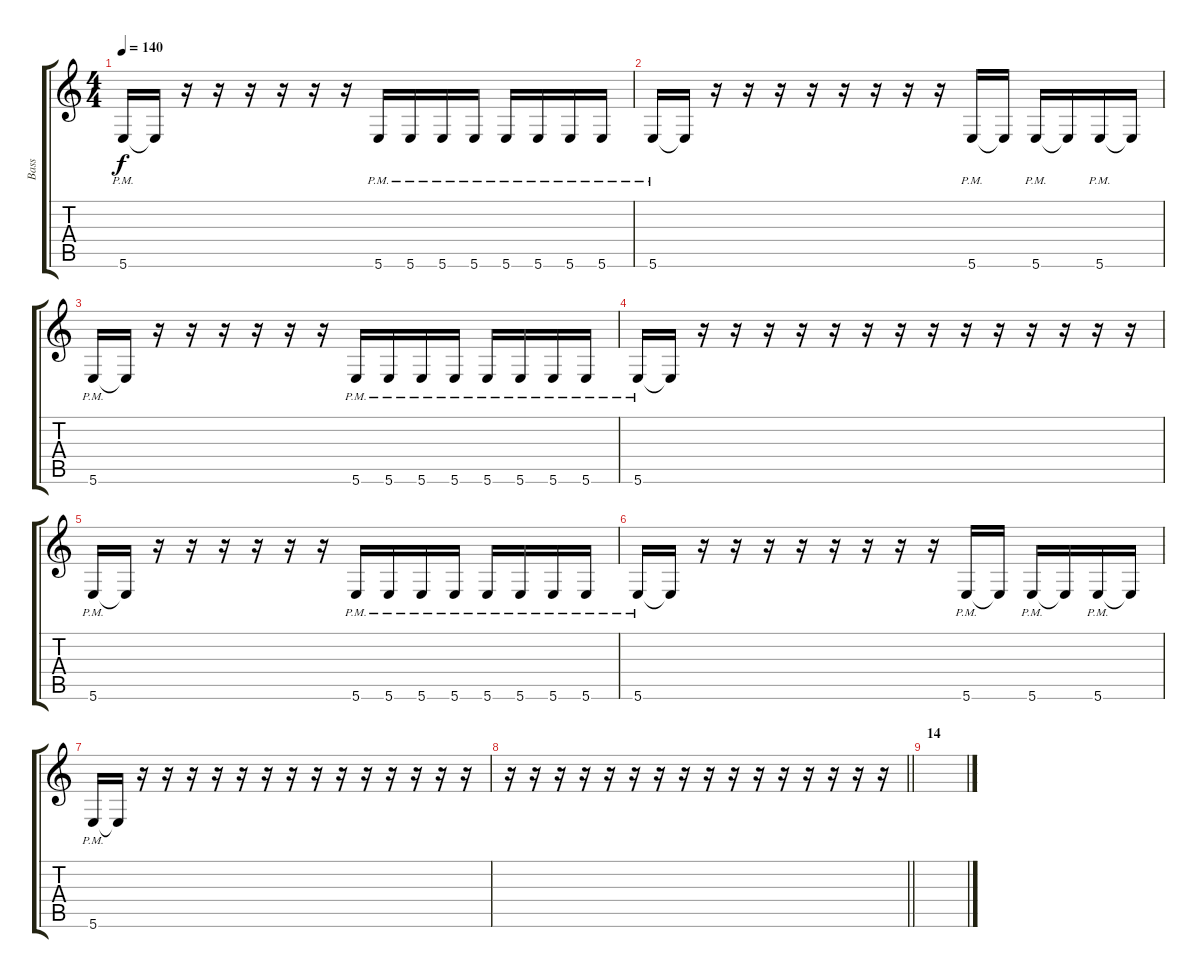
\track ("Bass" "Bass") {instrument electricbassfinger}
\staff {score tabs}
\tuning (Db4 Ab3 E3 B2 Gb2 B1) {hide}
\ts (4 4)
\tempo 140
\clef g2
\ks c
5.6{pm}.16{dy f} 5.6{t}.16 r.16 r.16 r.16 r.16 r.16 r.16 5.6{pm}.16 5.6{pm}.16 5.6{pm}.16 5.6{pm}.16 5.6{pm}.16 5.6{pm}.16 5.6{pm}.16 5.6{pm}.16 |
5.6{pm}.16 5.6{t}.16 r.16 r.16 r.16 r.16 r.16 r.16 r.16 r.16 5.6{pm}.16 5.6{t}.16 5.6{pm}.16 5.6{t}.16 5.6{pm}.16 5.6{t}.16 |
5.6{pm}.16 5.6{t}.16 r.16 r.16 r.16 r.16 r.16 r.16 5.6{pm}.16 5.6{pm}.16 5.6{pm}.16 5.6{pm}.16 5.6{pm}.16 5.6{pm}.16 5.6{pm}.16 5.6{pm}.16 |
5.6{pm}.16 5.6{t}.16 r.16 r.16 r.16 r.16 r.16 r.16 r.16 r.16 r.16 r.16 r.16 r.16 r.16 r.16 |
5.6{pm}.16 5.6{t}.16 r.16 r.16 r.16 r.16 r.16 r.16 5.6{pm}.16 5.6{pm}.16 5.6{pm}.16 5.6{pm}.16 5.6{pm}.16 5.6{pm}.16 5.6{pm}.16 5.6{pm}.16 |
5.6{pm}.16 5.6{t}.16 r.16 r.16 r.16 r.16 r.16 r.16 r.16 r.16 5.6{pm}.16 5.6{t}.16 5.6{pm}.16 5.6{t}.16 5.6{pm}.16 5.6{t}.16 |
5.6{pm}.16 5.6{t}.16 r.16 r.16 r.16 r.16 r.16 r.16 r.16 r.16 r.16 r.16 r.16 r.16 r.16 r.16 |
\barLineRight lightlight
r.16 r.16 r.16 r.16 r.16 r.16 r.16 r.16 r.16 r.16 r.16 r.16 r.16 r.16 r.16 r.16 |
\section ("" "14")
